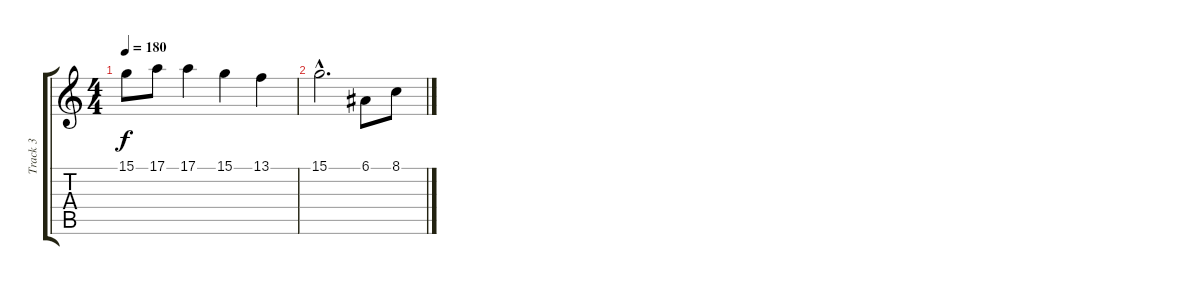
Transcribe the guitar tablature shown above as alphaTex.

\track ("Track 3" "Track 3") {instrument stringensemble1}
\staff {score tabs}
\tuning (E4 B3 G3 D3 A2 E2) {hide}
\ts (4 4)
\tempo 180
\clef g2
\ks c
15.1{t}.8{dy f} 17.1.8 17.1.4 15.1.4 13.1.4 |
15.1{hac}.2{d} 6.1.8{instrument orchestrahit} 8.1.8
